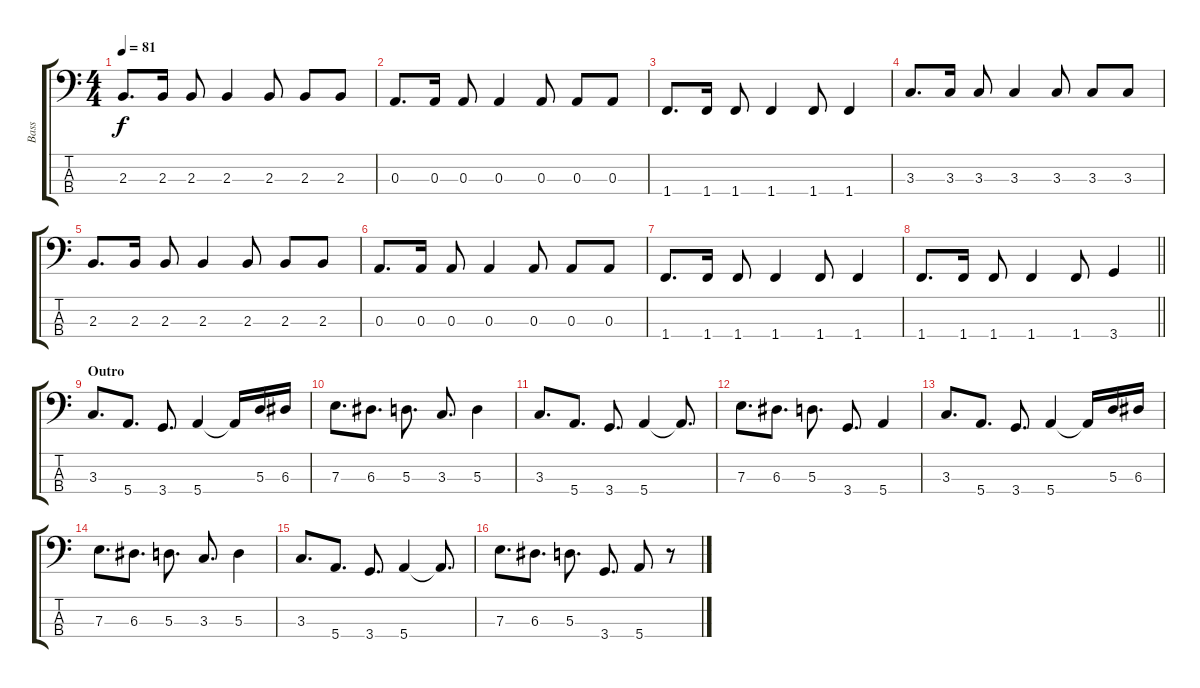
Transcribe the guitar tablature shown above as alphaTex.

\track ("Bass" "Bass") {instrument electricbassfinger}
\staff {score tabs}
\tuning (G2 D2 A1 E1) {hide}
\ts (4 4)
\tempo 81
\clef f4
\ks c
2.3.8{d dy f} 2.3.16 2.3.8 2.3.4 2.3.8 2.3.8 2.3.8 |
0.3.8{d} 0.3.16 0.3.8 0.3.4 0.3.8 0.3.8 0.3.8 |
1.4.8{d} 1.4.16 1.4.8 1.4.4 1.4.8 1.4.4 |
3.3.8{d} 3.3.16 3.3.8 3.3.4 3.3.8 3.3.8 3.3.8 |
2.3.8{d} 2.3.16 2.3.8 2.3.4 2.3.8 2.3.8 2.3.8 |
0.3.8{d} 0.3.16 0.3.8 0.3.4 0.3.8 0.3.8 0.3.8 |
1.4.8{d} 1.4.16 1.4.8 1.4.4 1.4.8 1.4.4 |
\barLineRight lightlight
1.4.8{d} 1.4.16 1.4.8 1.4.4 1.4.8 3.4.4 |
\section ("" "Outro")
3.3.8{d} 5.4.8{d} 3.4.8{d} 5.4.4 5.4{t}.16 5.3.16 6.3.16 |
7.3.8{d} 6.3.8{d} 5.3.8{d} 3.3.8{d} 5.3.4 |
3.3.8{d} 5.4.8{d} 3.4.8{d} 5.4.4 5.4{t}.8{d} |
7.3.8{d} 6.3.8{d} 5.3.8{d} 3.4.8{d} 5.4.4 |
3.3.8{d} 5.4.8{d} 3.4.8{d} 5.4.4 5.4{t}.16 5.3.16 6.3.16 |
7.3.8{d} 6.3.8{d} 5.3.8{d} 3.3.8{d} 5.3.4 |
3.3.8{d} 5.4.8{d} 3.4.8{d} 5.4.4 5.4{t}.8{d} |
7.3.8{d} 6.3.8{d} 5.3.8{d} 3.4.8{d} 5.4.8 r.8
